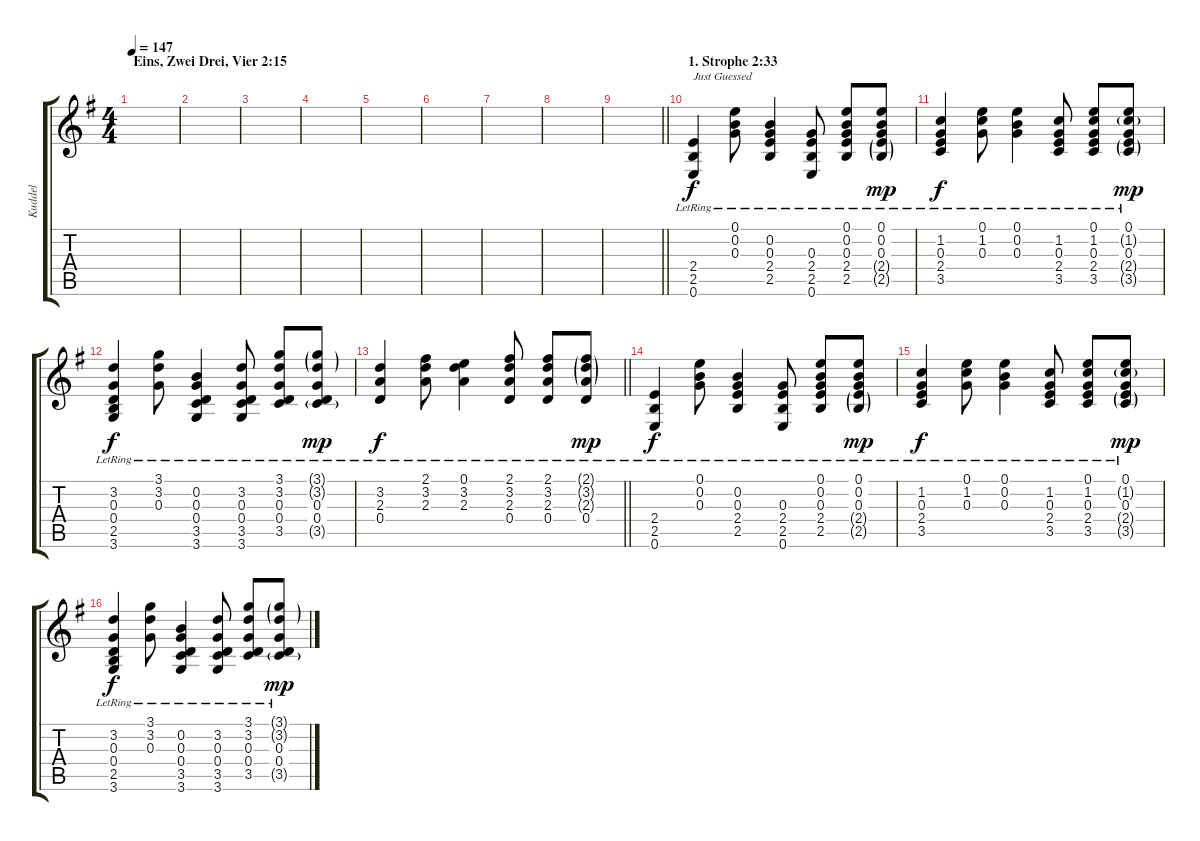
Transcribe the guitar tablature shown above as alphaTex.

\track ("Kuddel" "Kuddel") {instrument electricguitarclean}
\staff {score tabs}
\tuning (E4 B3 G3 D3 A2 E2) {hide}
\ts (4 4)
\section ("" "Eins, Zwei Drei, Vier 2:15")
\tempo 147
\clef g2
\ks g
|
|
|
|
|
|
|
|
\barLineRight lightlight
|
\section ("" "1. Strophe 2:33")
(2.4{lr} 2.5{lr} 0.6{lr}).4{txt "Just Guessed"} (0.1{lr} 0.2{lr} 0.3{lr}).8 (0.2{lr} 0.3{lr} 2.4{lr} 2.5{lr}).4 (0.3{lr} 2.4{lr} 2.5{lr} 0.6{lr}).8 (0.1{lr} 0.2{lr} 0.3{lr} 2.4{lr} 2.5{lr}).8 (0.1{lr} 0.2{lr} 0.3{lr} 2.4{g lr} 2.5{g lr}).8{dy mp} |
(1.2{lr} 0.3{lr} 2.4{lr} 3.5{lr}).4{dy f} (0.1{lr} 1.2{lr} 0.3{lr}).8 (0.1{lr} 0.2{lr} 0.3{lr}).4 (1.2{lr} 0.3{lr} 2.4{lr} 3.5{lr}).8 (0.1{lr} 1.2{lr} 0.3{lr} 2.4{lr} 3.5{lr}).8 (0.1{lr} 1.2{g lr} 0.3{lr} 2.4{g lr} 3.5{g lr}).8{dy mp} |
(3.2{lr} 0.3{lr} 0.4{lr} 2.5{lr} 3.6{lr}).4{dy f} (3.1{lr} 3.2{lr} 0.3{lr}).8 (0.2{lr} 0.3{lr} 0.4{lr} 3.5{lr} 3.6{lr}).4 (3.2{lr} 0.3{lr} 0.4{lr} 3.5{lr} 3.6{lr}).8 (3.1{lr} 3.2{lr} 0.3{lr} 0.4{lr} 3.5{lr}).8 (3.1{g lr} 3.2{g lr} 0.3{lr} 0.4{lr} 3.5{g lr}).8{dy mp} |
\barLineRight lightlight
(3.2{lr} 2.3{lr} 0.4{lr}).4{dy f} (2.1{lr} 3.2{lr} 2.3{lr}).8 (0.1{lr} 3.2{lr} 2.3{lr}).4 (2.1{lr} 3.2{lr} 2.3{lr} 0.4{lr}).8 (2.1{lr} 3.2{lr} 2.3{lr} 0.4{lr}).8 (2.1{g lr} 3.2{g lr} 2.3{g lr} 0.4{lr}).8{dy mp} |
(2.4{lr} 2.5{lr} 0.6{lr}).4{dy f} (0.1{lr} 0.2{lr} 0.3{lr}).8 (0.2{lr} 0.3{lr} 2.4{lr} 2.5{lr}).4 (0.3{lr} 2.4{lr} 2.5{lr} 0.6{lr}).8 (0.1{lr} 0.2{lr} 0.3{lr} 2.4{lr} 2.5{lr}).8 (0.1{lr} 0.2{lr} 0.3{lr} 2.4{g lr} 2.5{g lr}).8{dy mp} |
(1.2{lr} 0.3{lr} 2.4{lr} 3.5{lr}).4{dy f} (0.1{lr} 1.2{lr} 0.3{lr}).8 (0.1{lr} 0.2{lr} 0.3{lr}).4 (1.2{lr} 0.3{lr} 2.4{lr} 3.5{lr}).8 (0.1{lr} 1.2{lr} 0.3{lr} 2.4{lr} 3.5{lr}).8 (0.1{lr} 1.2{g lr} 0.3{lr} 2.4{g lr} 3.5{g lr}).8{dy mp} |
(3.2{lr} 0.3{lr} 0.4{lr} 2.5{lr} 3.6{lr}).4{dy f} (3.1{lr} 3.2{lr} 0.3{lr}).8 (0.2{lr} 0.3{lr} 0.4{lr} 3.5{lr} 3.6{lr}).4 (3.2{lr} 0.3{lr} 0.4{lr} 3.5{lr} 3.6{lr}).8 (3.1{lr} 3.2{lr} 0.3{lr} 0.4{lr} 3.5{lr}).8 (3.1{g lr} 3.2{g lr} 0.3{lr} 0.4{lr} 3.5{g lr}).8{dy mp}
